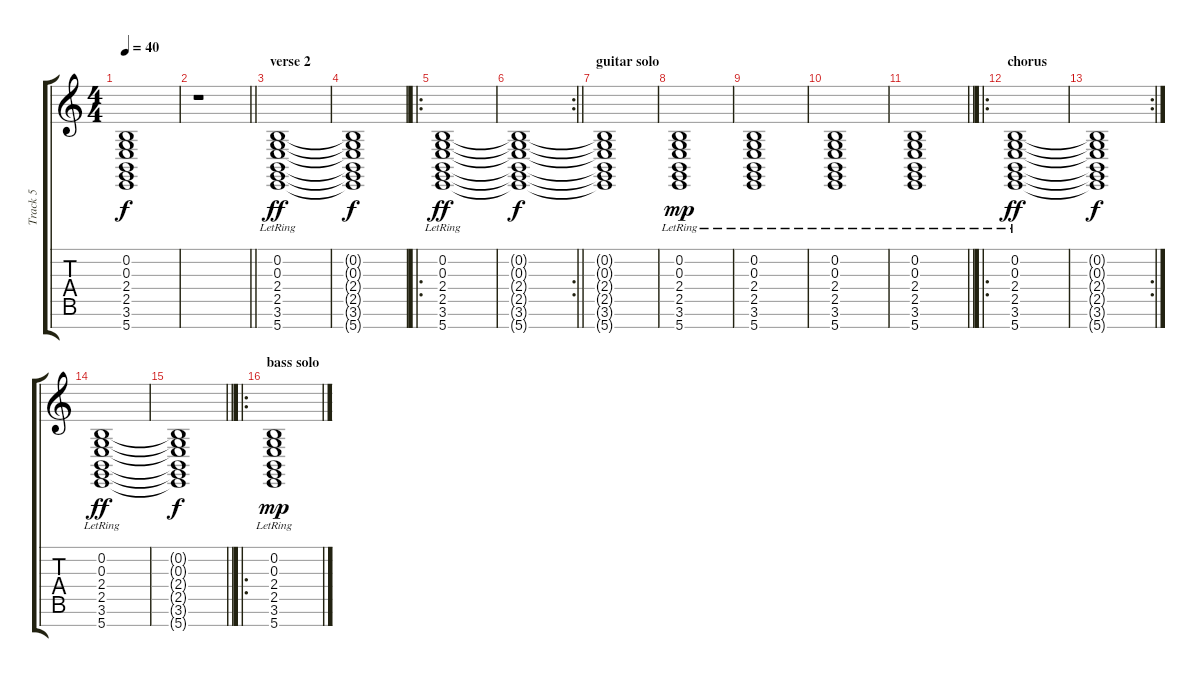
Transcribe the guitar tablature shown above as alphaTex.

\track ("Track 5" "Track 5") {instrument churchorgan}
\staff {score tabs}
\tuning (E4 B3 G3 D3 A2 E2 B1) {hide}
\ts (4 4)
\tempo 40
\clef g2
\ks c
(0.2{t} 0.3{t} 2.4{t} 2.5{t} 3.6{t} 5.7{t}).1{dy f} |
\barLineRight lightlight
r.1 |
\section ("" "verse 2")
(0.2 0.3 2.4 2.5{lr} 3.6 5.7).1{dy ff} |
(0.2{t} 0.3{t} 2.4{t} 2.5{t} 3.6{t} 5.7{t}).1{dy f} |
\ro
(0.2 0.3 2.4 2.5{lr} 3.6 5.7).1{dy ff} |
\rc 2
\barLineRight lightlight
(0.2{t} 0.3{t} 2.4{t} 2.5{t} 3.6{t} 5.7{t}).1{dy f} |
\section ("" "guitar solo")
(0.2{t} 0.3{t} 2.4{t} 2.5{t} 3.6{t} 5.7{t}).1 |
(0.2 0.3 2.4 2.5{lr} 3.6 5.7).1{dy mp} |
(0.2 0.3 2.4 2.5{lr} 3.6 5.7).1 |
(0.2 0.3 2.4 2.5{lr} 3.6 5.7).1 |
\barLineRight lightlight
(0.2 0.3 2.4 2.5{lr} 3.6 5.7).1 |
\ro
\section ("" "chorus")
(0.2 0.3 2.4 2.5{lr} 3.6 5.7).1{dy ff} |
\rc 2
(0.2{t} 0.3{t} 2.4{t} 2.5{t} 3.6{t} 5.7{t}).1{dy f} |
(0.2 0.3 2.4 2.5{lr} 3.6 5.7).1{dy ff} |
\barLineRight lightlight
(0.2{t} 0.3{t} 2.4{t} 2.5{t} 3.6{t} 5.7{t}).1{dy f} |
\ro
\section ("" "bass solo")
(0.2 0.3 2.4 2.5{lr} 3.6 5.7).1{dy mp}
